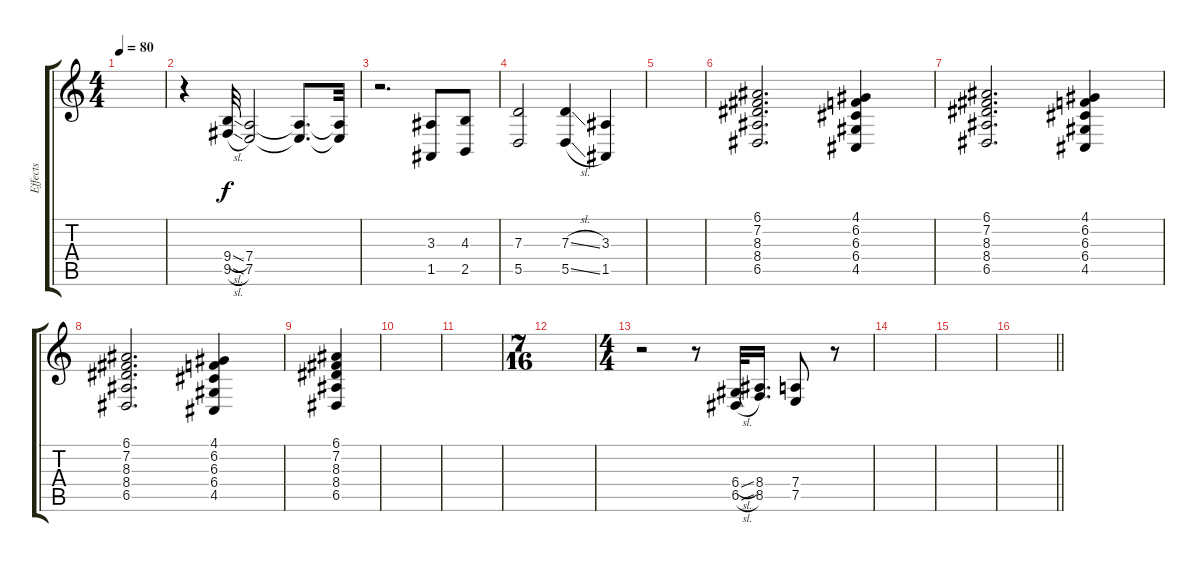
\track ("Effects" "Effects") {instrument pad3polysynth}
\staff {score tabs}
\tuning (E4 B3 G3 D3 A2 E2) {hide}
\ts (4 4)
\tempo 80
\clef g2
\ks c
|
r.4 (9.4{sl} 9.5{sl}).32 (7.4 7.5).2 (7.4{t} 7.5{t}).8{d} (7.4{t} 7.5{t}).32 |
r.2{d} (3.3 1.5).8 (4.3 2.5).8 |
(7.3 5.5).2 (7.3{sl} 5.5{sl}).4 (3.3 1.5).4 |
|
(6.1 7.2 8.3 8.4 6.5).2{d volume 11 instrument pad2warm} (4.1 6.2 6.3 6.4 4.5).4 |
(6.1 7.2 8.3 8.4 6.5).2{d} (4.1 6.2 6.3 6.4 4.5).4 |
(6.1 7.2 8.3 8.4 6.5).2{d} (4.1 6.2 6.3 6.4 4.5).4 |
(6.1 7.2 8.3 8.4 6.5).4 |
|
|
\ts (7 16)
|
\ts (4 4)
r.2{volume 13 instrument pad3polysynth} r.8 (6.4{sl} 6.5{sl}).32 (8.4 8.5).16{d} (7.4 7.5).8 r.8 |
|
|
\barLineRight lightlight
